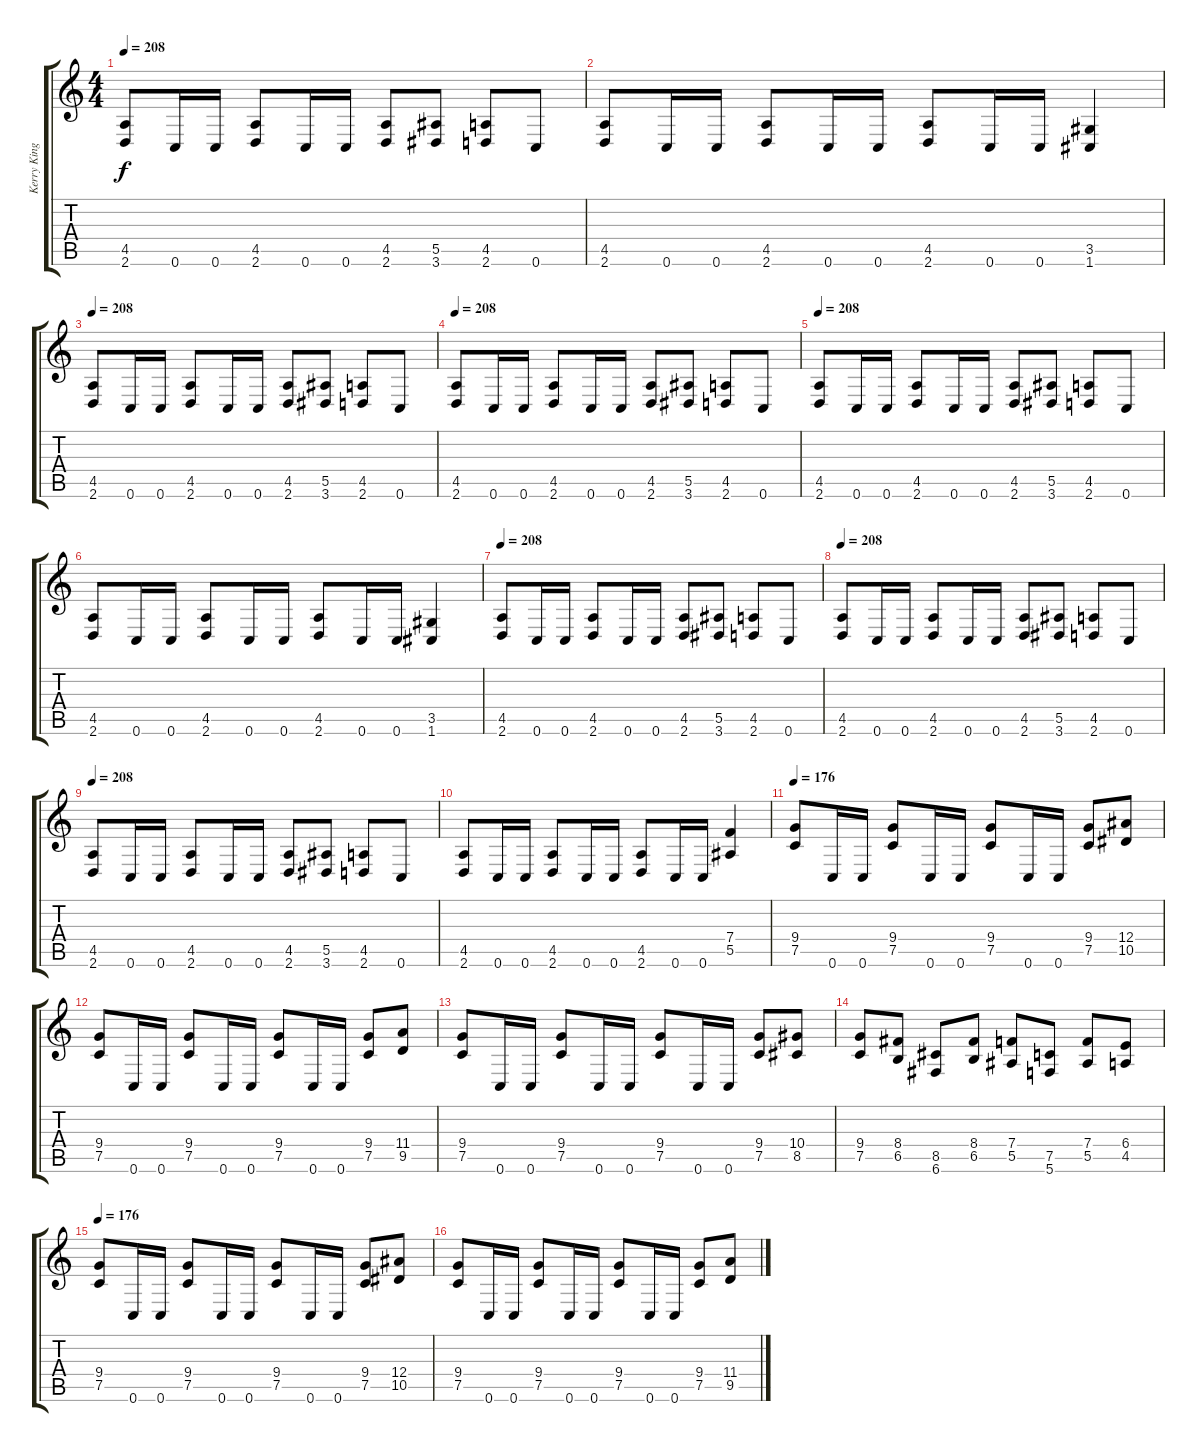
\track ("Kerry King" "Kerry King") {instrument distortionguitar}
\staff {score tabs}
\tuning (C4 G3 Eb3 Bb2 F2 C2) {hide}
\ts (4 4)
\tempo 208
\clef g2
\ks c
(4.5 2.6).8{dy f} 0.6.16 0.6.16 (4.5 2.6).8 0.6.16 0.6.16 (4.5 2.6).8 (5.5 3.6).8 (4.5 2.6).8 0.6.8 |
(4.5 2.6).8 0.6.16 0.6.16 (4.5 2.6).8 0.6.16 0.6.16 (4.5 2.6).8 0.6.16 0.6.16 (3.5 1.6).4 |
\tempo 208
(4.5 2.6).8 0.6.16 0.6.16 (4.5 2.6).8 0.6.16 0.6.16 (4.5 2.6).8 (5.5 3.6).8 (4.5 2.6).8 0.6.8 |
\tempo 208
(4.5 2.6).8 0.6.16 0.6.16 (4.5 2.6).8 0.6.16 0.6.16 (4.5 2.6).8 (5.5 3.6).8 (4.5 2.6).8 0.6.8 |
\tempo 208
(4.5 2.6).8 0.6.16 0.6.16 (4.5 2.6).8 0.6.16 0.6.16 (4.5 2.6).8 (5.5 3.6).8 (4.5 2.6).8 0.6.8 |
(4.5 2.6).8 0.6.16 0.6.16 (4.5 2.6).8 0.6.16 0.6.16 (4.5 2.6).8 0.6.16 0.6.16 (3.5 1.6).4 |
\tempo 208
(4.5 2.6).8 0.6.16 0.6.16 (4.5 2.6).8 0.6.16 0.6.16 (4.5 2.6).8 (5.5 3.6).8 (4.5 2.6).8 0.6.8 |
\tempo 208
(4.5 2.6).8 0.6.16 0.6.16 (4.5 2.6).8 0.6.16 0.6.16 (4.5 2.6).8 (5.5 3.6).8 (4.5 2.6).8 0.6.8 |
\tempo 208
(4.5 2.6).8 0.6.16 0.6.16 (4.5 2.6).8 0.6.16 0.6.16 (4.5 2.6).8 (5.5 3.6).8 (4.5 2.6).8 0.6.8 |
(4.5 2.6).8 0.6.16 0.6.16 (4.5 2.6).8 0.6.16 0.6.16 (4.5 2.6).8 0.6.16 0.6.16 (7.4 5.5).4 |
\tempo 176
(9.4 7.5).8 0.6.16 0.6.16 (9.4 7.5).8 0.6.16 0.6.16 (9.4 7.5).8 0.6.16 0.6.16 (9.4 7.5).8 (12.4 10.5).8 |
(9.4 7.5).8 0.6.16 0.6.16 (9.4 7.5).8 0.6.16 0.6.16 (9.4 7.5).8 0.6.16 0.6.16 (9.4 7.5).8 (11.4 9.5).8 |
(9.4 7.5).8 0.6.16 0.6.16 (9.4 7.5).8 0.6.16 0.6.16 (9.4 7.5).8 0.6.16 0.6.16 (9.4 7.5).8 (10.4 8.5).8 |
(9.4 7.5).8 (8.4 6.5).8 (8.5 6.6).8 (8.4 6.5).8 (7.4 5.5).8 (7.5 5.6).8 (7.4 5.5).8 (6.4 4.5).8 |
\tempo 176
(9.4 7.5).8 0.6.16 0.6.16 (9.4 7.5).8 0.6.16 0.6.16 (9.4 7.5).8 0.6.16 0.6.16 (9.4 7.5).8 (12.4 10.5).8 |
(9.4 7.5).8 0.6.16 0.6.16 (9.4 7.5).8 0.6.16 0.6.16 (9.4 7.5).8 0.6.16 0.6.16 (9.4 7.5).8 (11.4 9.5).8
